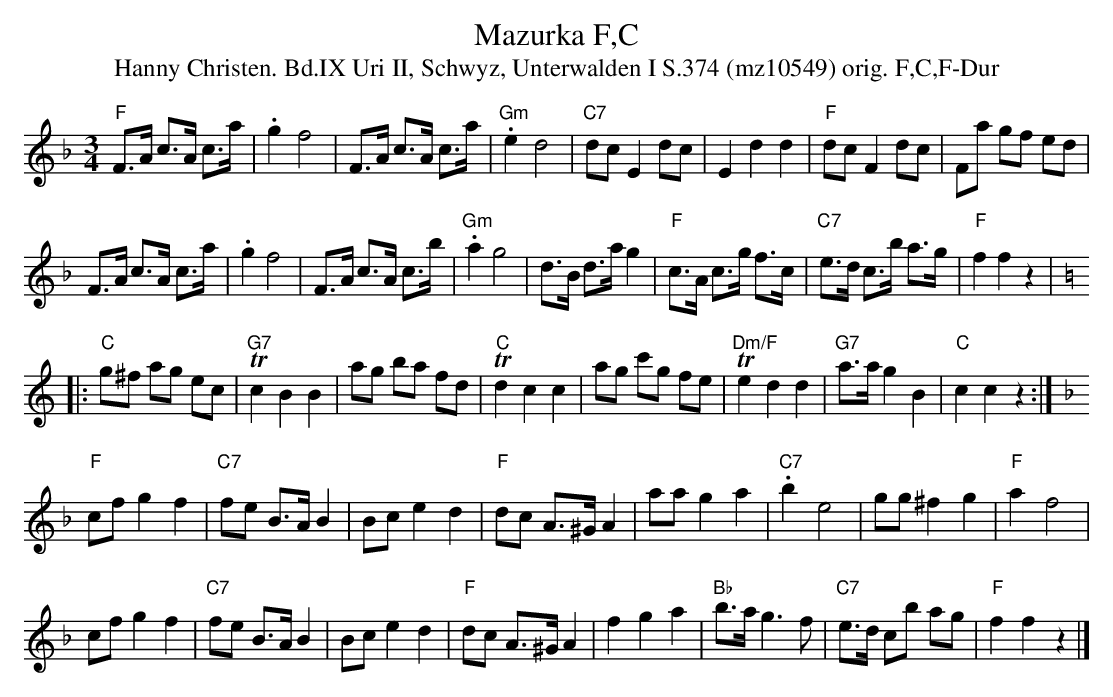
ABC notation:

X:1
T:Mazurka F,C
T:Hanny Christen. Bd.IX Uri II, Schwyz, Unterwalden I S.374 (mz10549) orig. F,C,F-Dur
M:3/4
L:1/8
K:F
"F"F>A c>A c>a | .g2 f4 | F>A c>A c>a | "Gm".e2 d4 | "C7"dc E2 dc | E2d2d2 | "F"dc F2 dc | Fa gf ed |
F>A c>A c>a | .g2 f4 | F>A c>A c>b | "Gm".a2 g4 | d>B d>a g2 | "F"c>A c>g f>c | "C7"e>d c>b a>g | "F"f2f2z2 |  [K:C]
|: "C"g^f ag ec | "G7"Tc2 B2B2 | ag ba fd | "C"Td2 c2 c2 | ag c'g fe | "Dm/F"Te2 d2d2 | "G7"a>a g2 B2 | "C"c2c2z2 :| [K:F]
"F"cf g2f2 | "C7"fe B>A B2 | Bc e2d2 | "F"dc A>^G A2 | aa g2a2 | "C7".b2 e4 | gg ^f2 g2 | "F"a2 f4 |
cf g2f2 | "C7"fe B>A B2 | Bc e2d2 | "F"dc A>^G A2 | f2g2a2 | "Bb"b>a g3f | "C7"e>d cb ag | "F"f2f2z2 |]
